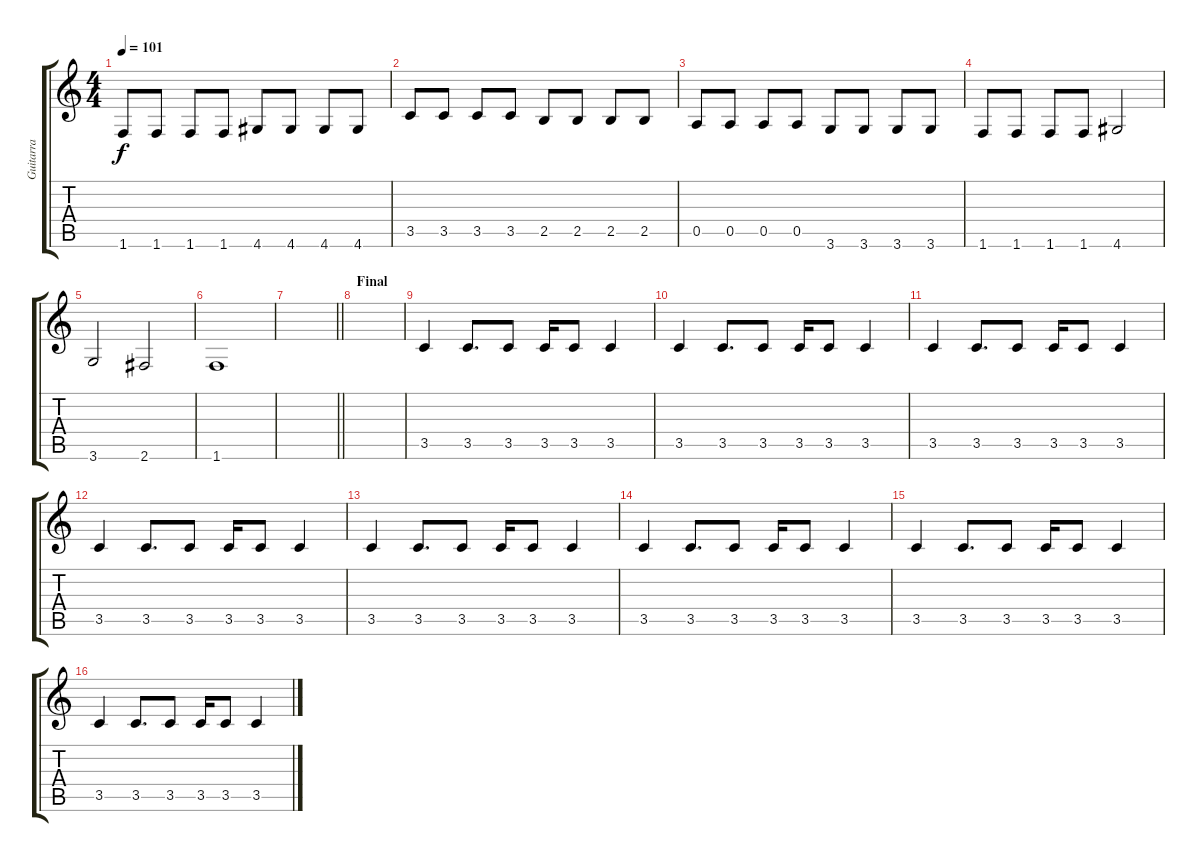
\track ("Guitarra" "Guitarra") {instrument overdrivenguitar}
\staff {score tabs}
\tuning (E4 B3 G3 D3 A2 E2) {hide}
\ts (4 4)
\tempo 101
\clef g2
\ks c
1.6.8{dy f} 1.6.8 1.6.8 1.6.8 4.6.8 4.6.8 4.6.8 4.6.8 |
3.5.8 3.5.8 3.5.8 3.5.8 2.5.8 2.5.8 2.5.8 2.5.8 |
0.5.8 0.5.8 0.5.8 0.5.8 3.6.8 3.6.8 3.6.8 3.6.8 |
1.6.8 1.6.8 1.6.8 1.6.8 4.6.2 |
3.6.2 2.6.2 |
1.6.1 |
\barLineRight lightlight
|
\section ("" "Final")
|
3.5.4 3.5.8{d} 3.5.8 3.5.16 3.5.8 3.5.4 |
3.5.4 3.5.8{d} 3.5.8 3.5.16 3.5.8 3.5.4 |
3.5.4 3.5.8{d} 3.5.8 3.5.16 3.5.8 3.5.4 |
3.5.4 3.5.8{d} 3.5.8 3.5.16 3.5.8 3.5.4 |
3.5.4 3.5.8{d} 3.5.8 3.5.16 3.5.8 3.5.4 |
3.5.4 3.5.8{d} 3.5.8 3.5.16 3.5.8 3.5.4 |
3.5.4 3.5.8{d} 3.5.8 3.5.16 3.5.8 3.5.4 |
3.5.4 3.5.8{d} 3.5.8 3.5.16 3.5.8 3.5.4
